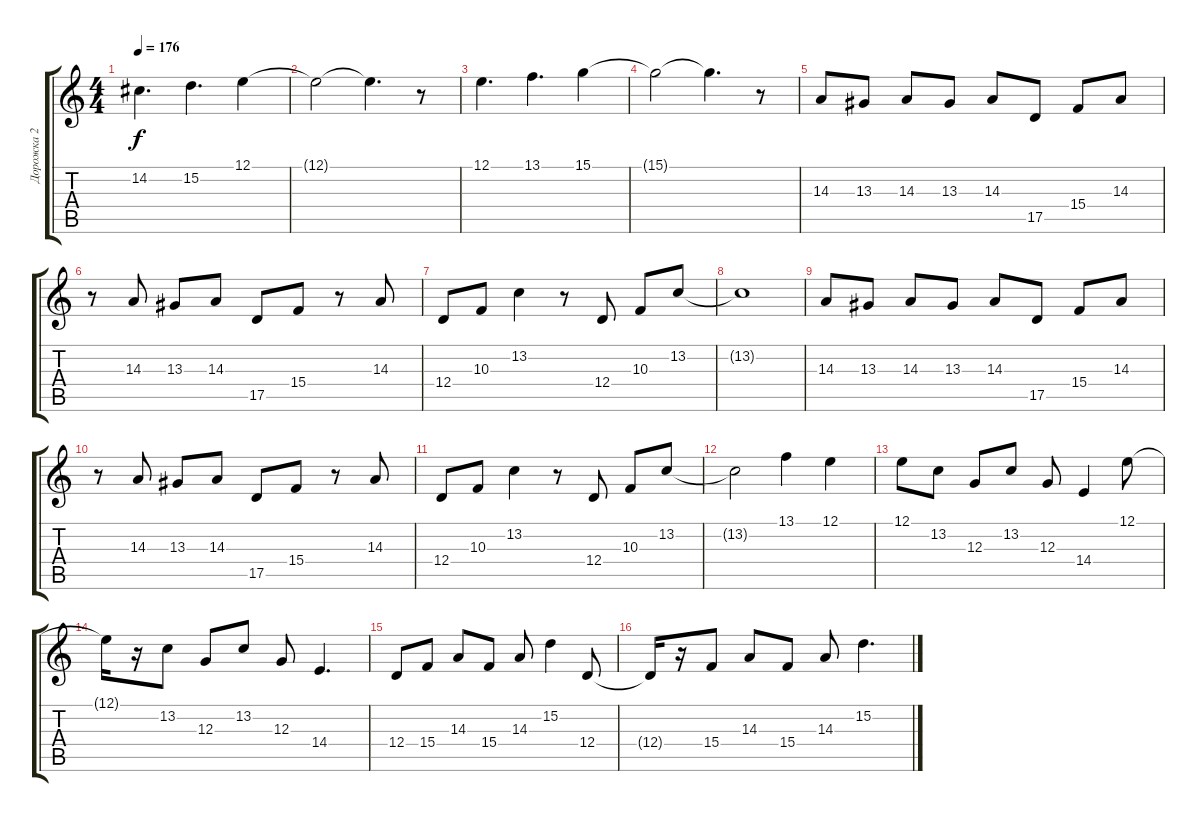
\track ("Дорожка 2" "Дорожка 2") {instrument lead2sawtooth}
\staff {score tabs}
\tuning (E4 B3 G3 D3 A2 E2) {hide}
\ts (4 4)
\tempo 176
\clef g2
\ks c
14.2.4{d dy f} 15.2.4{d} 12.1.4 |
12.1{t}.2 12.1{t}.4{d} r.8 |
12.1.4{d} 13.1.4{d} 15.1.4 |
15.1{t}.2 15.1{t}.4{d} r.8 |
14.3.8 13.3.8 14.3.8 13.3.8 14.3.8 17.5.8 15.4.8 14.3.8 |
r.8 14.3.8 13.3.8 14.3.8 17.5.8 15.4.8 r.8 14.3.8 |
12.4.8 10.3.8 13.2.4 r.8 12.4.8 10.3.8 13.2.8 |
13.2{t}.1 |
14.3.8 13.3.8 14.3.8 13.3.8 14.3.8 17.5.8 15.4.8 14.3.8 |
r.8 14.3.8 13.3.8 14.3.8 17.5.8 15.4.8 r.8 14.3.8 |
12.4.8 10.3.8 13.2.4 r.8 12.4.8 10.3.8 13.2.8 |
13.2{t}.2 13.1.4 12.1.4 |
12.1.8 13.2.8 12.3.8 13.2.8 12.3.8 14.4.4 12.1.8 |
12.1{t}.16 r.16 13.2.8 12.3.8 13.2.8 12.3.8 14.4.4{d} |
12.4.8 15.4.8 14.3.8 15.4.8 14.3.8 15.2.4 12.4.8 |
12.4{t}.16 r.16 15.4.8 14.3.8 15.4.8 14.3.8 15.2.4{d}
